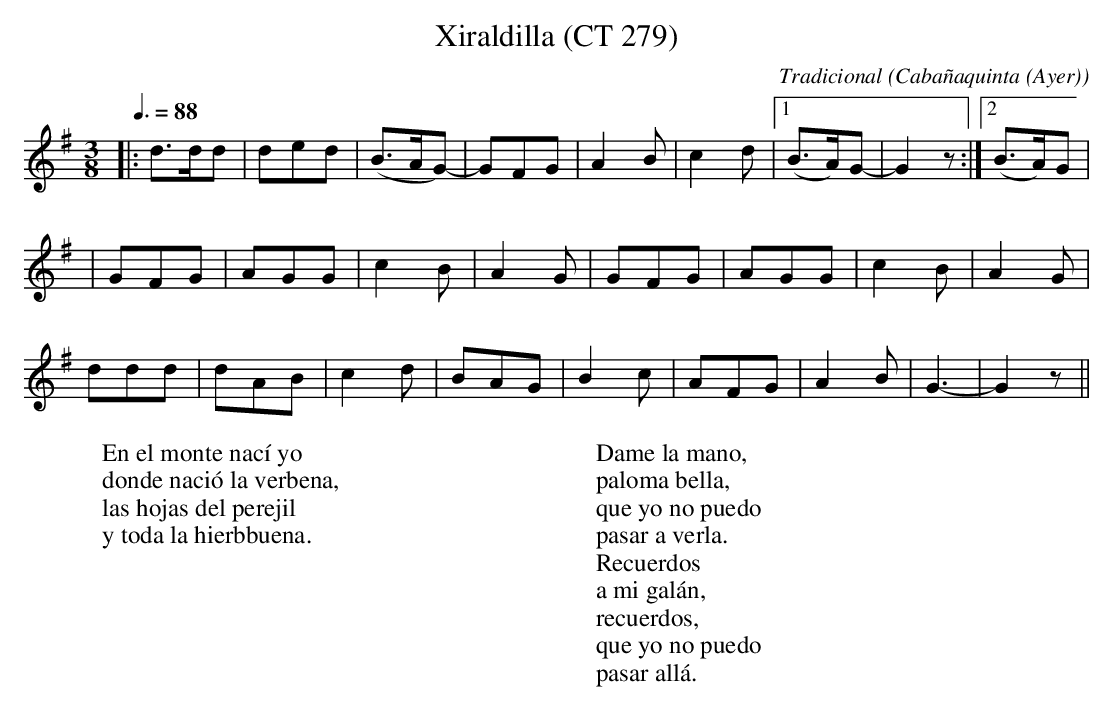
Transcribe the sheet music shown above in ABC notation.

X:1
T:Xiraldilla (CT 279)
C:Tradicional
O:Cabañaquinta (Ayer)
M:3/8
L:1/8
Q:3/8=88
W:En el monte nací yo
W:donde nació la verbena,
W:las hojas del perejil
W:y toda la hierbbuena.
W:
W:Dame la mano,
W:paloma bella,
W:que yo no puedo
W:pasar a verla.
W:Recuerdos
W:a mi galán,
W:recuerdos,
W:que yo no puedo
W:pasar allá.
K:G
|: d>dd|ded|(B>AG-)|GFG|A2 B|c2 d|[1 (B>A)G-|G2 z :|[2 (B>A)G|
|GFG|AGG|c2 B|A2 G|GFG|AGG|c2 B|A2 G|
ddd|dAB|c2 d|BAG|B2 c|AFG|A2 B|G3-|G2 z||
